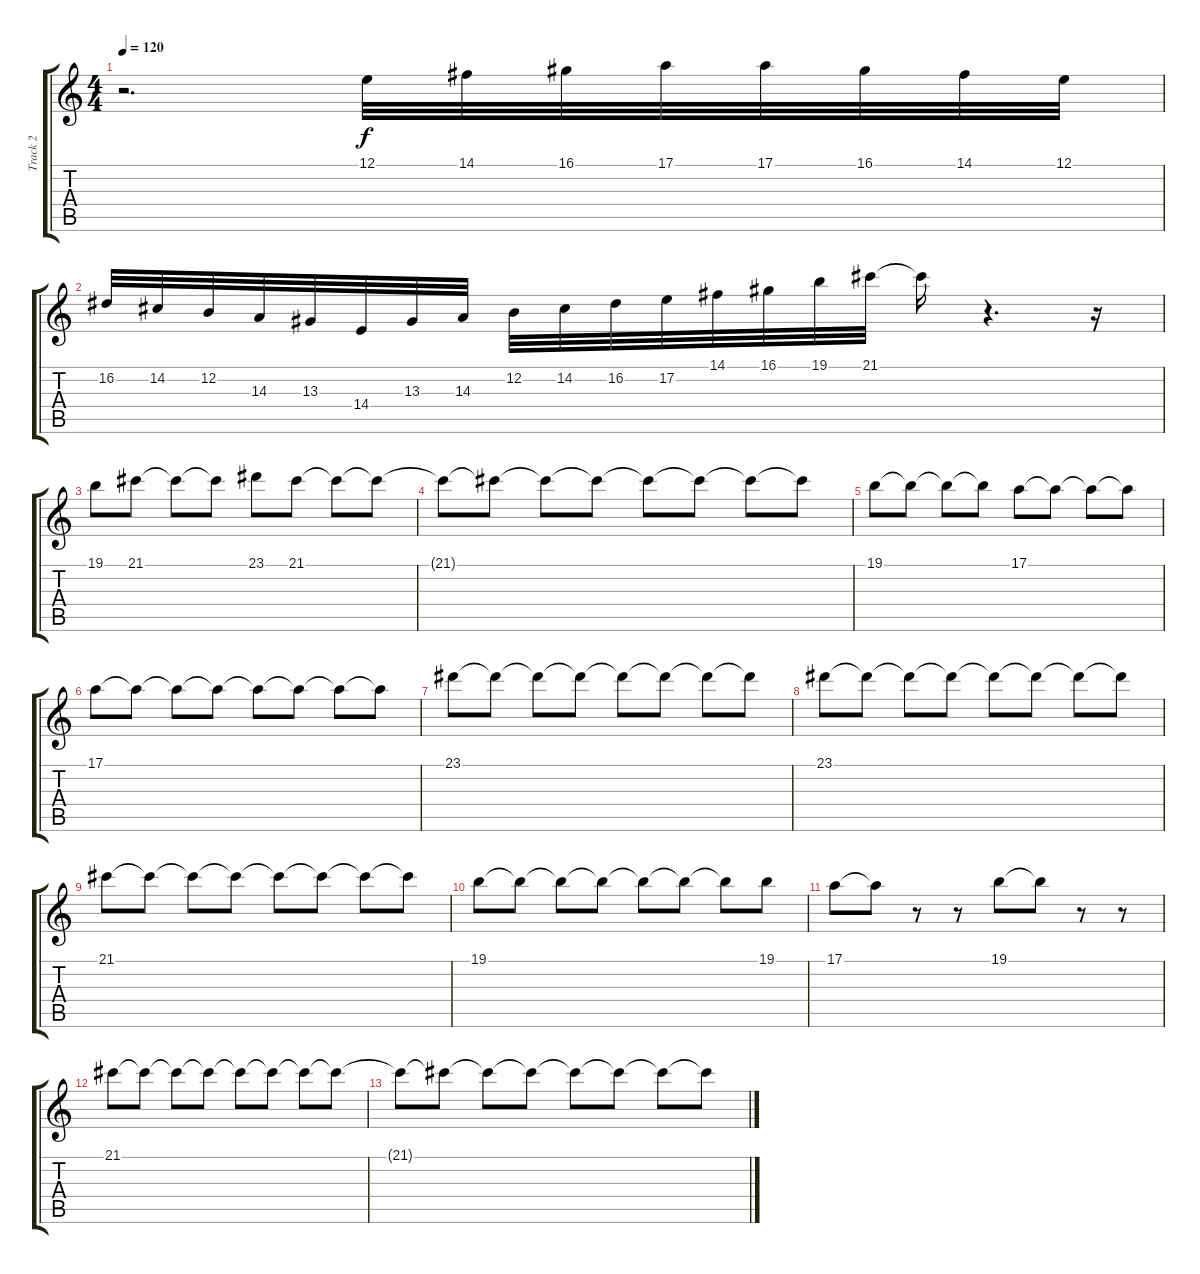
\track ("Track 2" "Track 2") {instrument stringensemble1}
\staff {score tabs}
\tuning (E4 B3 G3 D3 A2 E2) {hide}
\ts (4 4)
\tempo 120
\clef g2
\ks c
r.2{d dy mf} 12.1.32{dy f} 14.1.32 16.1.32 17.1.32 17.1.32 16.1.32 14.1.32 12.1.32 |
16.2.32 14.2.32 12.2.32 14.3.32 13.3.32 14.4.32 13.3.32 14.3.32 12.2.32 14.2.32 16.2.32 17.2.32 14.1.32 16.1.32 19.1.32 21.1.32 21.1{t}.16 r.4{d} r.16 |
19.1.8 21.1.8 21.1{t}.8 21.1{t}.8 23.1.8 21.1.8 21.1{t}.8 21.1{t}.8 |
21.1{t}.8 21.1{t}.8 21.1{t}.8 21.1{t}.8 21.1{t}.8 21.1{t}.8 21.1{t}.8 21.1{t}.8 |
19.1.8 19.1{t}.8 19.1{t}.8 19.1{t}.8 17.1.8 17.1{t}.8 17.1{t}.8 17.1{t}.8 |
17.1.8 17.1{t}.8 17.1{t}.8 17.1{t}.8 17.1{t}.8 17.1{t}.8 17.1{t}.8 17.1{t}.8 |
23.1.8 23.1{t}.8 23.1{t}.8 23.1{t}.8 23.1{t}.8 23.1{t}.8 23.1{t}.8 23.1{t}.8 |
23.1.8 23.1{t}.8 23.1{t}.8 23.1{t}.8 23.1{t}.8 23.1{t}.8 23.1{t}.8 23.1{t}.8 |
21.1.8 21.1{t}.8 21.1{t}.8 21.1{t}.8 21.1{t}.8 21.1{t}.8 21.1{t}.8 21.1{t}.8 |
19.1.8 19.1{t}.8 19.1{t}.8 19.1{t}.8 19.1{t}.8 19.1{t}.8 19.1{t}.8 19.1.8 |
17.1.8 17.1{t}.8 r.8 r.8 19.1.8 19.1{t}.8 r.8 r.8 |
21.1.8 21.1{t}.8 21.1{t}.8 21.1{t}.8 21.1{t}.8 21.1{t}.8 21.1{t}.8 21.1{t}.8 |
21.1{t}.8 21.1{t}.8 21.1{t}.8 21.1{t}.8 21.1{t}.8 21.1{t}.8 21.1{t}.8 21.1{t}.8
